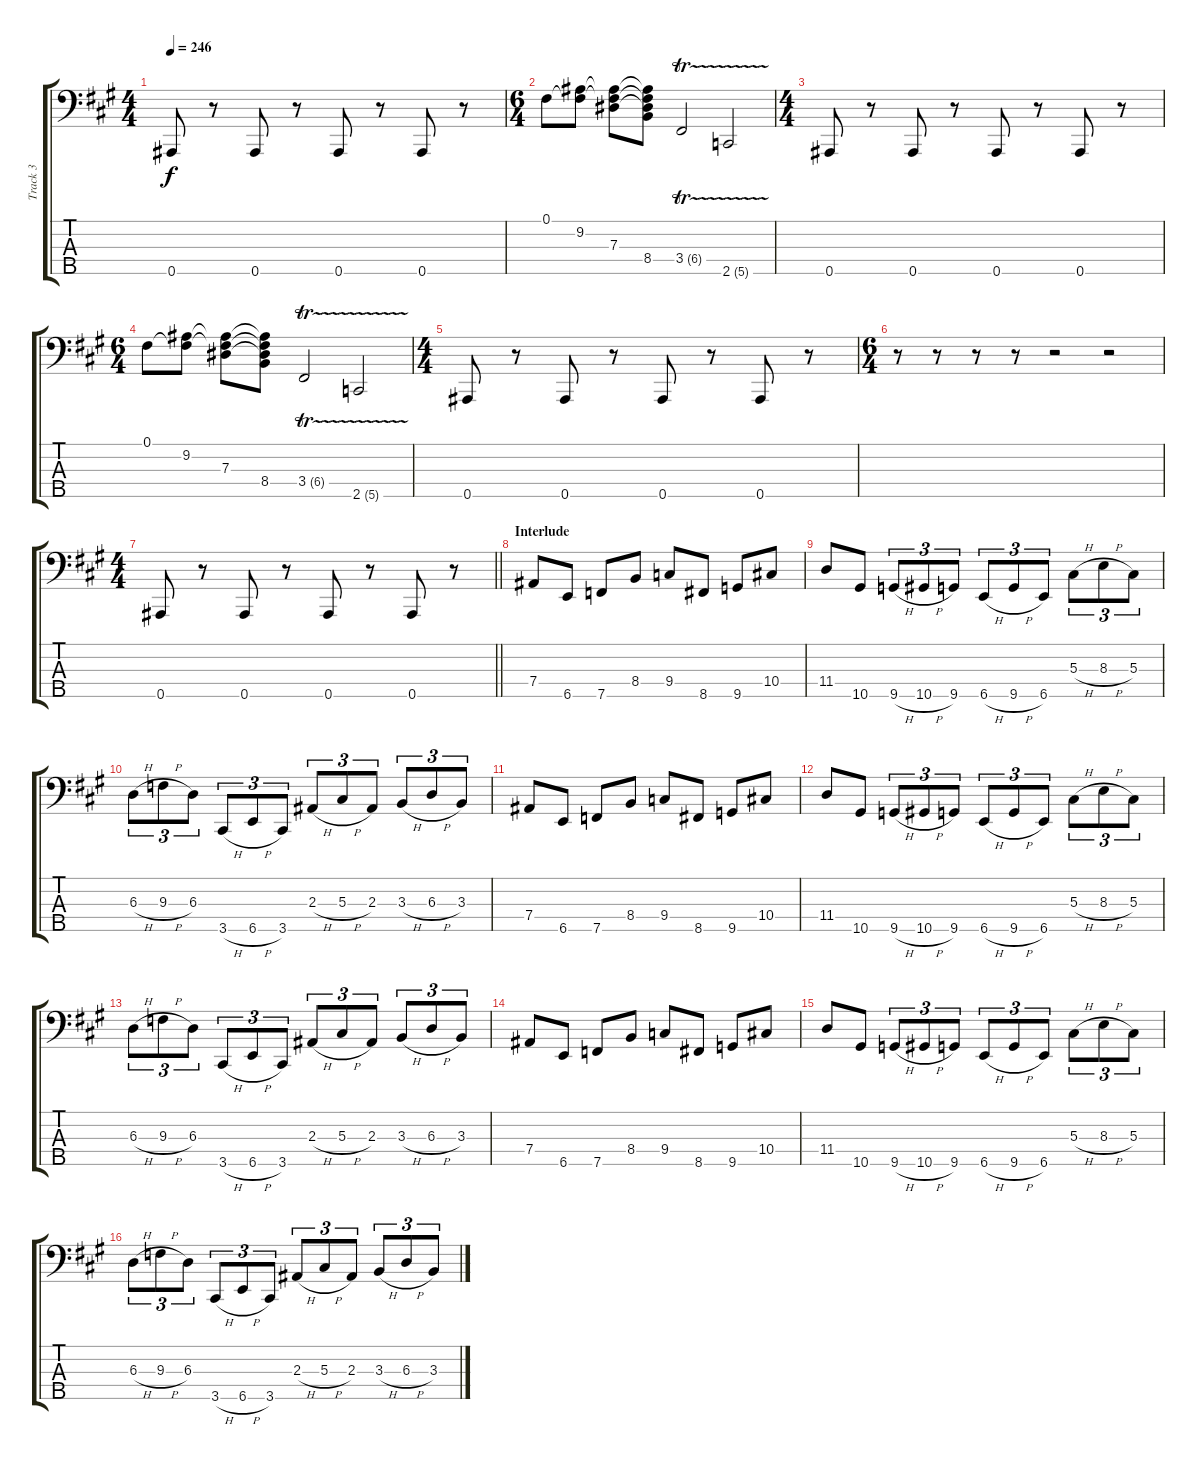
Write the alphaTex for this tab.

\track ("Track 3" "Track 3") {instrument electricbassfinger}
\staff {score tabs}
\tuning (Gb2 Db2 Ab1 Eb1 Bb0) {hide}
\ts (4 4)
\tempo 246
\clef f4
\ks f#minor
0.5.8{dy f} r.8 0.5.8 r.8 0.5.8 r.8 0.5.8 r.8 |
\ts (6 4)
0.1.8 (0.1{t} 9.2).8 (0.1{t} 9.2{t} 7.3).8 (0.1{t} 9.2{t} 7.3{t} 8.4).8 3.4{tr (6 16)}.2 2.5{tr (5 16)}.2 |
\ts (4 4)
0.5.8 r.8 0.5.8 r.8 0.5.8 r.8 0.5.8 r.8 |
\ts (6 4)
0.1.8 (0.1{t} 9.2).8 (0.1{t} 9.2{t} 7.3).8 (0.1{t} 9.2{t} 7.3{t} 8.4).8 3.4{tr (6 16)}.2 2.5{tr (5 16)}.2 |
\ts (4 4)
0.5.8 r.8 0.5.8 r.8 0.5.8 r.8 0.5.8 r.8 |
\ts (6 4)
r.8 r.8 r.8 r.8 r.2 r.2 |
\ts (4 4)
\barLineRight lightlight
0.5.8 r.8 0.5.8 r.8 0.5.8 r.8 0.5.8 r.8 |
\section ("" "Interlude")
7.4.8 6.5.8 7.5.8 8.4.8 9.4.8 8.5.8 9.5.8 10.4.8 |
11.4.8 10.5.8 9.5{h}.8{tu (3 2)} 10.5{h}.8{tu (3 2)} 9.5.8{tu (3 2)} 6.5{h}.8{tu (3 2)} 9.5{h}.8{tu (3 2)} 6.5.8{tu (3 2)} 5.3{h}.8{tu (3 2)} 8.3{h}.8{tu (3 2)} 5.3.8{tu (3 2)} |
6.3{h}.8{tu (3 2)} 9.3{h}.8{tu (3 2)} 6.3.8{tu (3 2)} 3.5{h}.8{tu (3 2)} 6.5{h}.8{tu (3 2)} 3.5.8{tu (3 2)} 2.3{h}.8{tu (3 2)} 5.3{h}.8{tu (3 2)} 2.3.8{tu (3 2)} 3.3{h}.8{tu (3 2)} 6.3{h}.8{tu (3 2)} 3.3.8{tu (3 2)} |
7.4.8 6.5.8 7.5.8 8.4.8 9.4.8 8.5.8 9.5.8 10.4.8 |
11.4.8 10.5.8 9.5{h}.8{tu (3 2)} 10.5{h}.8{tu (3 2)} 9.5.8{tu (3 2)} 6.5{h}.8{tu (3 2)} 9.5{h}.8{tu (3 2)} 6.5.8{tu (3 2)} 5.3{h}.8{tu (3 2)} 8.3{h}.8{tu (3 2)} 5.3.8{tu (3 2)} |
6.3{h}.8{tu (3 2)} 9.3{h}.8{tu (3 2)} 6.3.8{tu (3 2)} 3.5{h}.8{tu (3 2)} 6.5{h}.8{tu (3 2)} 3.5.8{tu (3 2)} 2.3{h}.8{tu (3 2)} 5.3{h}.8{tu (3 2)} 2.3.8{tu (3 2)} 3.3{h}.8{tu (3 2)} 6.3{h}.8{tu (3 2)} 3.3.8{tu (3 2)} |
7.4.8 6.5.8 7.5.8 8.4.8 9.4.8 8.5.8 9.5.8 10.4.8 |
11.4.8 10.5.8 9.5{h}.8{tu (3 2)} 10.5{h}.8{tu (3 2)} 9.5.8{tu (3 2)} 6.5{h}.8{tu (3 2)} 9.5{h}.8{tu (3 2)} 6.5.8{tu (3 2)} 5.3{h}.8{tu (3 2)} 8.3{h}.8{tu (3 2)} 5.3.8{tu (3 2)} |
6.3{h}.8{tu (3 2)} 9.3{h}.8{tu (3 2)} 6.3.8{tu (3 2)} 3.5{h}.8{tu (3 2)} 6.5{h}.8{tu (3 2)} 3.5.8{tu (3 2)} 2.3{h}.8{tu (3 2)} 5.3{h}.8{tu (3 2)} 2.3.8{tu (3 2)} 3.3{h}.8{tu (3 2)} 6.3{h}.8{tu (3 2)} 3.3.8{tu (3 2)}
